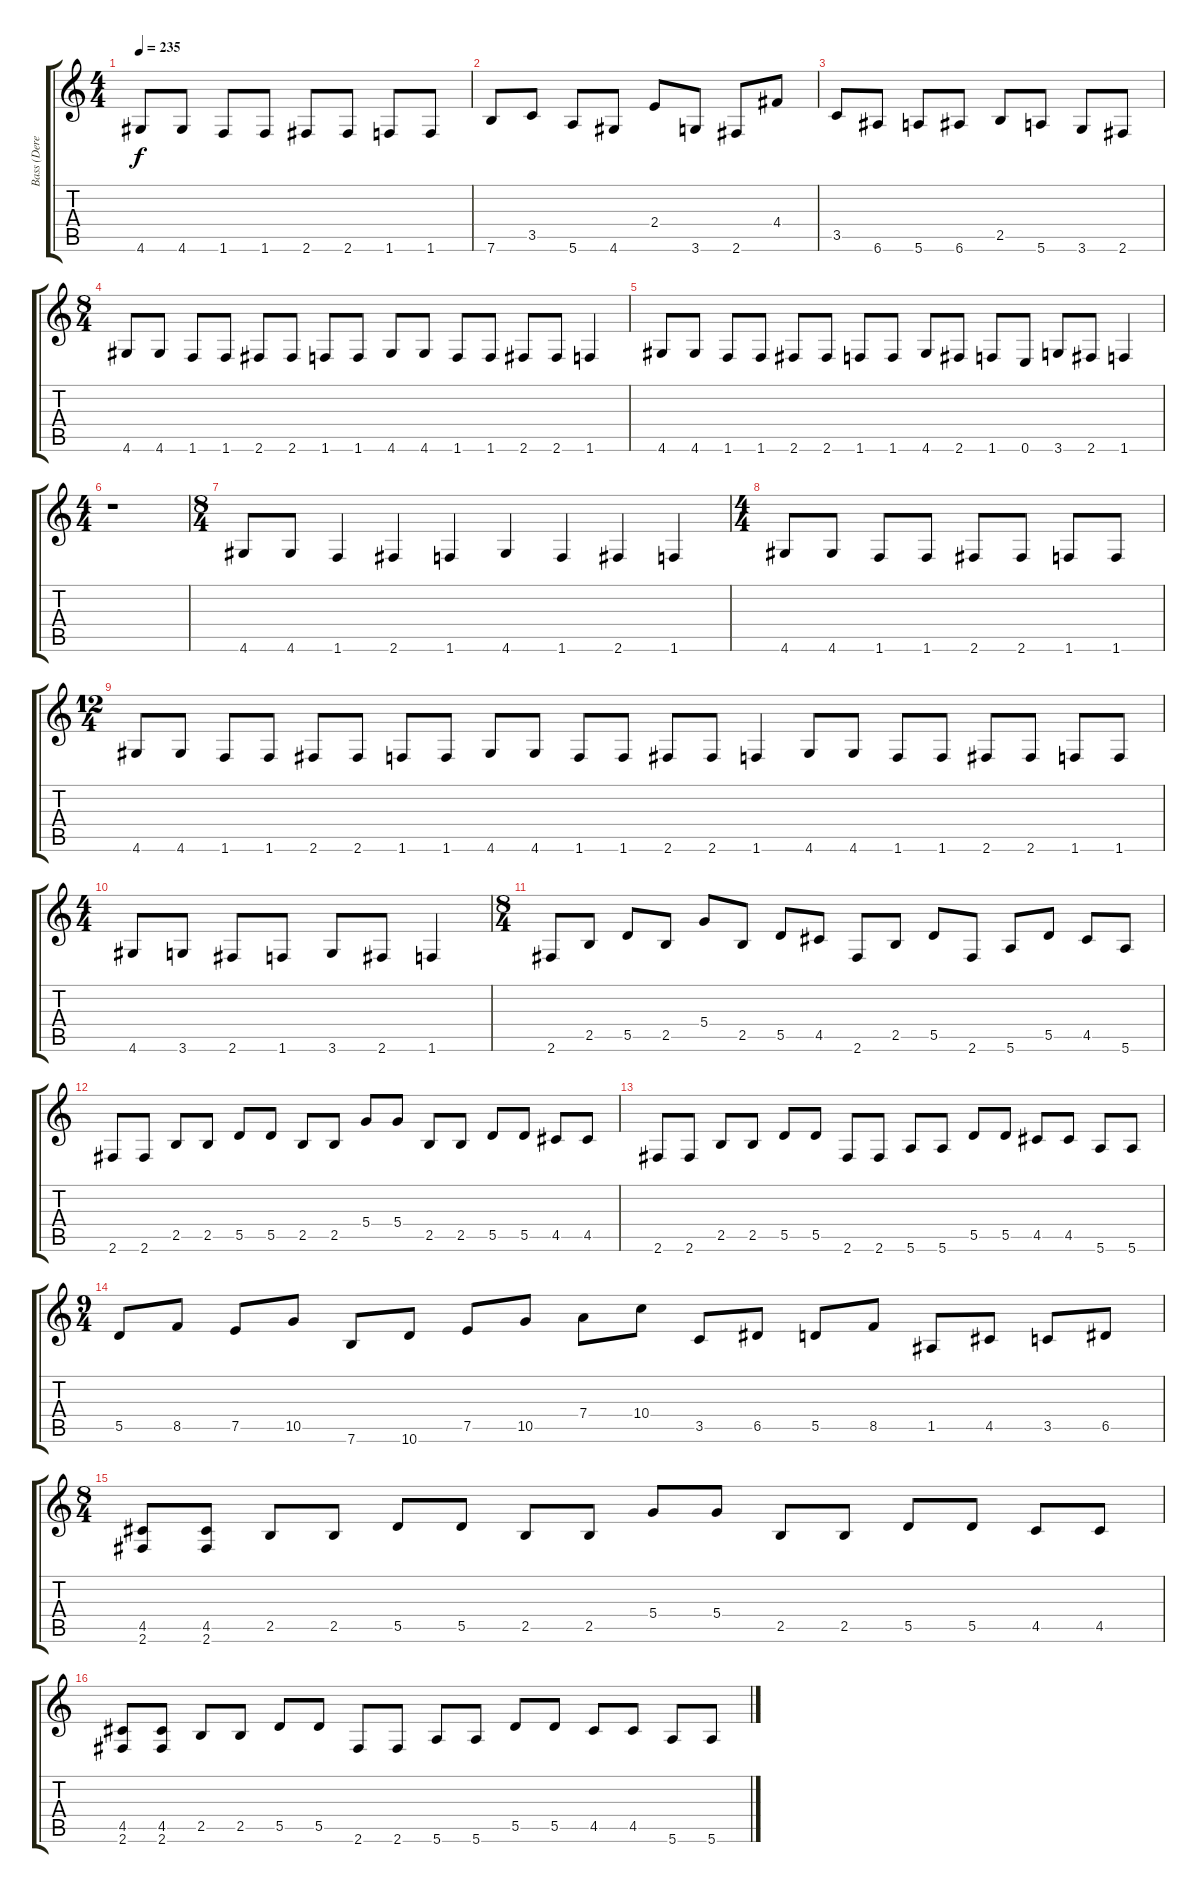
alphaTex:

\track ("Bass (Derek Boyer)" "Bass (Dere") {instrument electricbasspick}
\staff {score tabs}
\tuning (E4 B3 G3 D3 A2 E2) {hide}
\ts (4 4)
\tempo 235
\clef g2
\ks c
4.6.8{dy f} 4.6.8 1.6.8 1.6.8 2.6.8 2.6.8 1.6.8 1.6.8 |
7.6.8 3.5.8 5.6.8 4.6.8 2.4.8 3.6.8 2.6.8 4.4.8 |
3.5.8 6.6.8 5.6.8 6.6.8 2.5.8 5.6.8 3.6.8 2.6.8 |
\ts (8 4)
4.6.8 4.6.8 1.6.8 1.6.8 2.6.8 2.6.8 1.6.8 1.6.8 4.6.8 4.6.8 1.6.8 1.6.8 2.6.8 2.6.8 1.6.4 |
4.6.8 4.6.8 1.6.8 1.6.8 2.6.8 2.6.8 1.6.8 1.6.8 4.6.8 2.6.8 1.6.8 0.6.8 3.6.8 2.6.8 1.6.4 |
\ts (4 4)
r.1 |
\ts (8 4)
4.6.8 4.6.8 1.6.4 2.6.4 1.6.4 4.6.4 1.6.4 2.6.4 1.6.4 |
\ts (4 4)
4.6.8 4.6.8 1.6.8 1.6.8 2.6.8 2.6.8 1.6.8 1.6.8 |
\ts (12 4)
4.6.8 4.6.8 1.6.8 1.6.8 2.6.8 2.6.8 1.6.8 1.6.8 4.6.8 4.6.8 1.6.8 1.6.8 2.6.8 2.6.8 1.6.4 4.6.8 4.6.8 1.6.8 1.6.8 2.6.8 2.6.8 1.6.8 1.6.8 |
\ts (4 4)
4.6.8 3.6.8 2.6.8 1.6.8 3.6.8 2.6.8 1.6.4 |
\ts (8 4)
2.6.8 2.5.8 5.5.8 2.5.8 5.4.8 2.5.8 5.5.8 4.5.8 2.6.8 2.5.8 5.5.8 2.6.8 5.6.8 5.5.8 4.5.8 5.6.8 |
2.6.8 2.6.8 2.5.8 2.5.8 5.5.8 5.5.8 2.5.8 2.5.8 5.4.8 5.4.8 2.5.8 2.5.8 5.5.8 5.5.8 4.5.8 4.5.8 |
2.6.8 2.6.8 2.5.8 2.5.8 5.5.8 5.5.8 2.6.8 2.6.8 5.6.8 5.6.8 5.5.8 5.5.8 4.5.8 4.5.8 5.6.8 5.6.8 |
\ts (9 4)
5.5.8 8.5.8 7.5.8 10.5.8 7.6.8 10.6.8 7.5.8 10.5.8 7.4.8 10.4.8 3.5.8 6.5.8 5.5.8 8.5.8 1.5.8 4.5.8 3.5.8 6.5.8 |
\ts (8 4)
(4.5 2.6).8 (4.5 2.6).8 2.5.8 2.5.8 5.5.8 5.5.8 2.5.8 2.5.8 5.4.8 5.4.8 2.5.8 2.5.8 5.5.8 5.5.8 4.5.8 4.5.8 |
(4.5 2.6).8 (4.5 2.6).8 2.5.8 2.5.8 5.5.8 5.5.8 2.6.8 2.6.8 5.6.8 5.6.8 5.5.8 5.5.8 4.5.8 4.5.8 5.6.8 5.6.8
